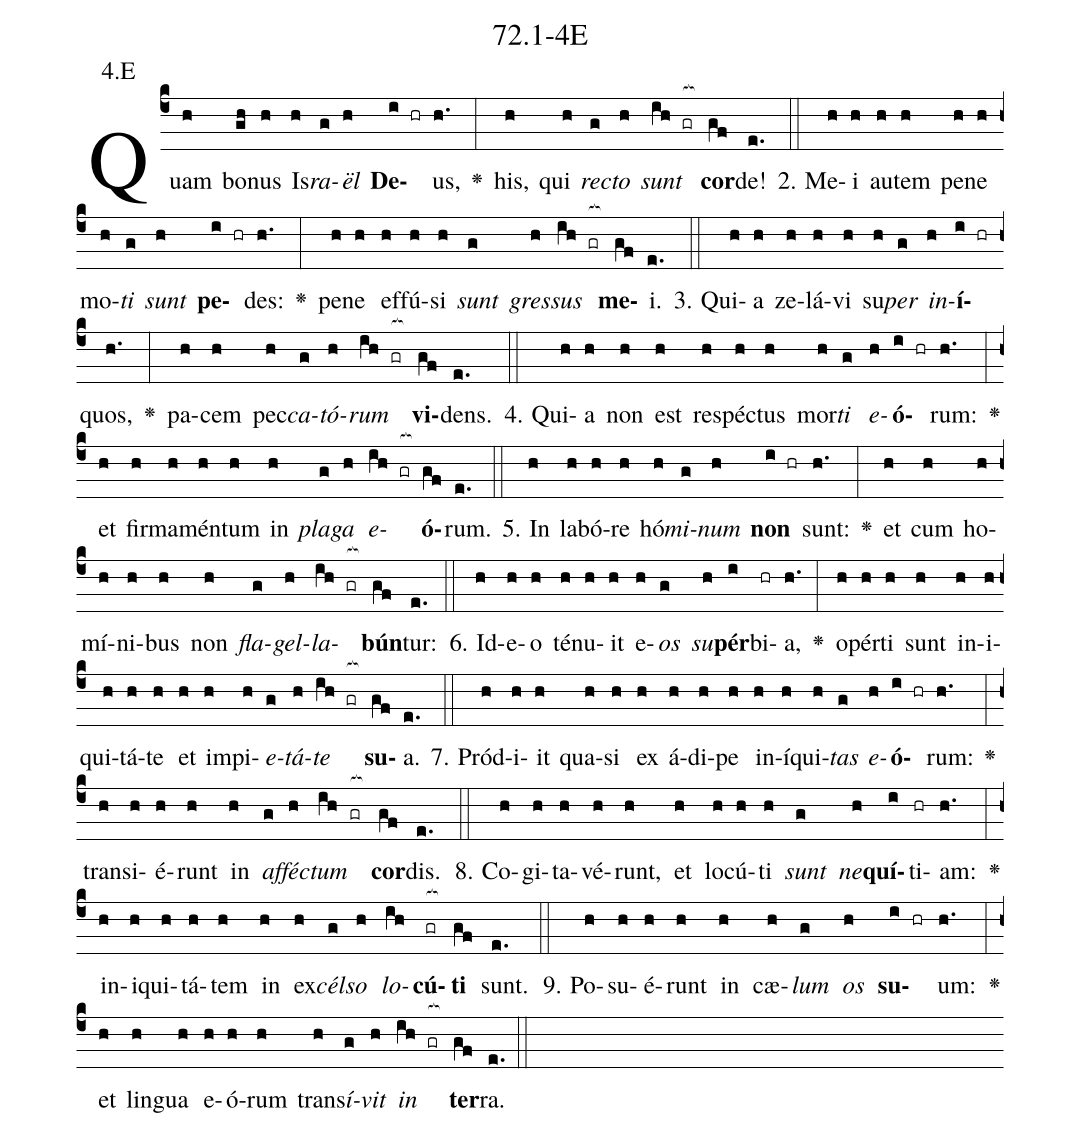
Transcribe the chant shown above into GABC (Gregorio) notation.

name: 72.1-4E;
annotation: 4.E;
%%
(c4)Quam(h) bo(gh)nus(h) Is(h)<i>ra</i>(g)<i>ël</i>(h) <b>De</b>(i hr)us,(h.) <v>\greheightstar</v>(:) his,(h) qui(h) <i>rec</i>(g)<i>to</i>(h) <i>sunt</i>(ih gr[ocb:1{]) <b>cor</b>(gf[ocb:0}])de!(e.) (::)
2. Me(h)i(h) au(h)tem(h) pe(h)ne(h) mo(h)<i>ti</i>(g) <i>sunt</i>(h) <b>pe</b>(i hr)des:(h.) <v>\greheightstar</v>(:) pe(h)ne(h) ef(h)fú(h)si(h) <i>sunt</i>(g) <i>gres</i>(h)<i>sus</i>(ih gr[ocb:1{]) <b>me</b>(gf[ocb:0}])i.(e.) (::)
3. Qui(h)a(h) ze(h)lá(h)vi(h) su(h)<i>per</i>(g) <i>in</i>(h)<b>í</b>(i hr)quos,(h.) <v>\greheightstar</v>(:) pa(h)cem(h) pec(h)<i>ca</i>(g)<i>tó</i>(h)<i>rum</i>(ih gr[ocb:1{]) <b>vi</b>(gf[ocb:0}])dens.(e.) (::)
4. Qui(h)a(h) non(h) est(h) re(h)spéc(h)tus(h) mor(h)<i>ti</i>(g) <i>e</i>(h)<b>ó</b>(i hr)rum:(h.) <v>\greheightstar</v>(:) et(h) fir(h)ma(h)mén(h)tum(h) in(h) <i>pla</i>(g)<i>ga</i>(h) <i>e</i>(ih gr[ocb:1{])<b>ó</b>(gf[ocb:0}])rum.(e.) (::)
5. In(h) la(h)bó(h)re(h) hó(h)<i>mi</i>(g)<i>num</i>(h) <b>non</b>(i hr) sunt:(h.) <v>\greheightstar</v>(:) et(h) cum(h) ho(h)mí(h)ni(h)bus(h) non(h) <i>fla</i>(g)<i>gel</i>(h)<i>la</i>(ih gr[ocb:1{])<b>bún</b>(gf[ocb:0}])tur:(e.) (::)
6. Id(h)e(h)o(h) té(h)nu(h)it(h) e(h)<i>os</i>(g) <i>su</i>(h)<b>pér</b>(i)bi(hr)a,(h.) <v>\greheightstar</v>(:) o(h)pér(h)ti(h) sunt(h) in(h)i(h)qui(h)tá(h)te(h) et(h) im(h)pi(h)<i>e</i>(g)<i>tá</i>(h)<i>te</i>(ih gr[ocb:1{]) <b>su</b>(gf[ocb:0}])a.(e.) (::)
7. Pród(h)i(h)it(h) qua(h)si(h) ex(h) á(h)di(h)pe(h) in(h)í(h)qui(h)<i>tas</i>(g) <i>e</i>(h)<b>ó</b>(i hr)rum:(h.) <v>\greheightstar</v>(:) trans(h)i(h)é(h)runt(h) in(h) <i>af</i>(g)<i>féc</i>(h)<i>tum</i>(ih gr[ocb:1{]) <b>cor</b>(gf[ocb:0}])dis.(e.) (::)
8. Co(h)gi(h)ta(h)vé(h)runt,(h) et(h) lo(h)cú(h)ti(h) <i>sunt</i>(g) <i>ne</i>(h)<b>quí</b>(i)ti(hr)am:(h.) <v>\greheightstar</v>(:) in(h)i(h)qui(h)tá(h)tem(h) in(h) ex(h)<i>cél</i>(g)<i>so</i>(h) <i>lo</i>(ih)<b>cú</b>(gr[ocb:1{])<b>ti</b>(gf[ocb:0}]) sunt.(e.) (::)
9. Po(h)su(h)é(h)runt(h) in(h) cæ(h)<i>lum</i>(g) <i>os</i>(h) <b>su</b>(i hr)um:(h.) <v>\greheightstar</v>(:) et(h) lin(h)gua(h) e(h)ó(h)rum(h) trans(h)<i>í</i>(g)<i>vit</i>(h) <i>in</i>(ih gr[ocb:1{]) <b>ter</b>(gf[ocb:0}])ra.(e.) (::)
